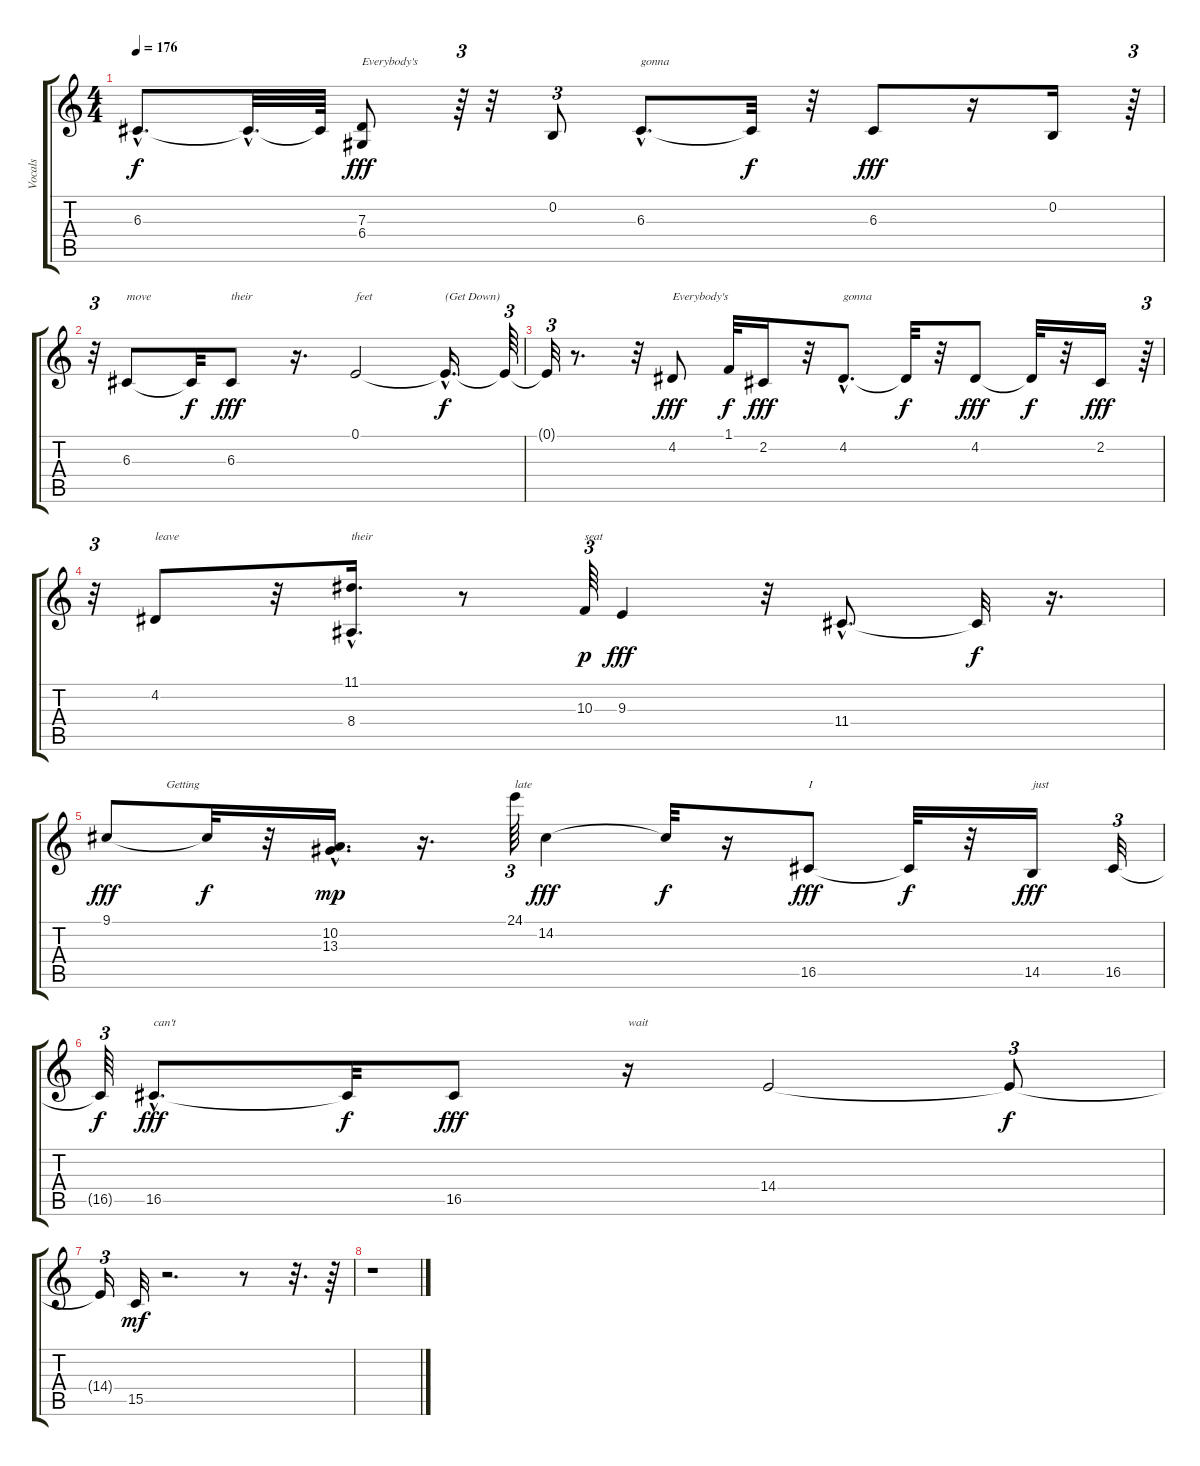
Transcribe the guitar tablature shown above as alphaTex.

\track ("Vocals  " "Vocals  ") {instrument altosax}
\staff {score tabs}
\tuning (E4 B3 G3 D3 A2 E2) {hide}
\ts (4 4)
\tempo 176
\clef g2
\ks c
6.3{hac t}.8{d dy f} 6.3{hac t}.32{d} 6.3{t}.64 (7.3 6.4).8{txt "Everybody's" dy fff} r.64{tu (3 2)} r.32 0.2.8{tu (3 2)} 6.3{hac}.8{d txt "gonna"} 6.3{t}.32{dy f} r.32 6.3.8{dy fff} r.16 0.2.16 r.64{tu (3 2)} |
r.32{tu (3 2)} 6.3.8{txt "move"} 6.3{t}.32{dy f} 6.3.8{txt "their" dy fff} r.16{d} 0.1.2{txt "feet"} 0.1{hac t}.16{d txt "(Get Down)" dy f} 0.1{t}.64{tu (3 2)} |
0.1{t}.32{tu (3 2)} r.8{d} r.32 4.2.8{txt "Everybody's" dy fff} 1.1.32{dy f} 2.2.16{dy fff} r.32 4.2{hac}.8{d txt "gonna"} 4.2{t}.32{dy f} r.32 4.2.8{dy fff} 4.2{t}.32{dy f} r.32 2.2.16{dy fff} r.64{tu (3 2)} |
r.32{tu (3 2)} 4.2.8{txt "leave"} r.32 (11.1 8.4{hac}).16{d txt "their"} r.8 10.3.64{tu (3 2) txt "seat" dy p} 9.3.4{dy fff} r.32 11.4{hac}.8{d} 11.4{t}.32{dy f} r.16{d} |
9.1.8{txt "                    Getting" dy fff} 9.1{t}.32{dy f} r.32 (10.2 13.3{hac}).16{d dy mp} r.16{d} 24.1.64{tu (3 2) txt "late"} 14.2.4{dy fff} 14.2{t}.32{dy f} r.16 16.5.8{txt "I" dy fff} 16.5{t}.32{dy f} r.32 14.5.16{txt "just" dy fff} 16.5.32{tu (3 2)} |
16.5{t}.64{tu (3 2) dy f} 16.5{hac}.8{d txt "can't" dy fff} 16.5{t}.32{dy f} 16.5.8{dy fff} r.16{txt "wait"} 14.4.2 14.4{t}.8{tu (3 2) dy f} |
14.4{t}.16{tu (3 2)} 15.5.32{dy mf} r.2{d} r.8 r.32{d} r.64 |
r.1
